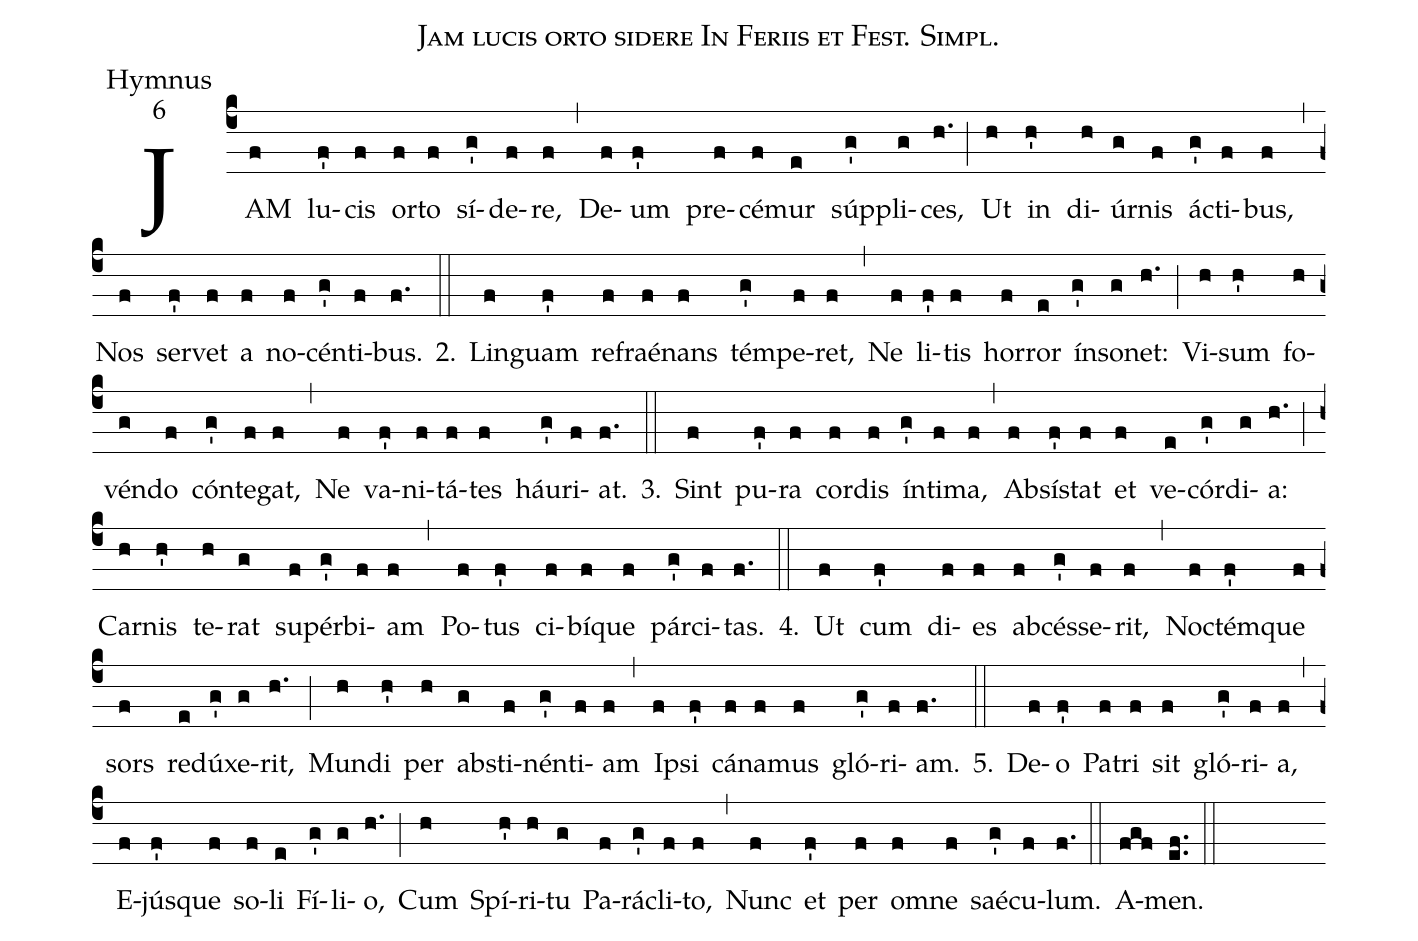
name:Jam lucis orto sidere In Feriis et Fest. Simpl.;
office-part:Hymnus;
mode:6;
%%
(c4) JAM(f) lu(f')cis(f) or(f)to(f) sí(g')de(f)re,(f) (,) De(f)um(f') pre(f)cé(f)mur(e) súp(g')pli(g)ces,(h.) (;) Ut(h) in(h') di(h)úr(g)nis(f) á(g')cti(f)bus,(f) (,) Nos(f) ser(f')vet(f) a(f) no(f)cén(g')ti(f)bus.(f.)
2.(::) Lin(f)guam(f') re(f)fraé(f)nans(f) tém(g')pe(f)ret,(f) (,) Ne(f) li(f')tis(f) hor(f)ror(e) ín(g')so(g)net:(h.) (;) Vi(h)sum(h') fo(h)vén(g)do(f) cón(g')te(f)gat,(f) (,) Ne(f) va(f')ni(f)tá(f)tes(f) háu(g')ri(f)at.(f.)
3.(::) Sint(f) pu(f')ra(f) cor(f)dis(f) ín(g')ti(f)ma,(f) (,) Ab(f)sí(f')stat(f) et(f) ve(e)cór(g')di(g)a:(h.) (;) Car(h)nis(h') te(h)rat(g) su(f)pér(g')bi(f)am(f) (,) Po(f)tus(f') ci(f)bí(f)que(f) pár(g')ci(f)tas.(f.)
4.(::) Ut(f) cum(f') di(f)es(f) ab(f)cés(g')se(f)rit,(f) (,) No(f)ctém(f')que(f) sors(f) re(e)dú(g')xe(g)rit,(h.) (;) Mun(h)di(h') per(h) ab(g)sti(f)nén(g')ti(f)am(f) (,) I(f)psi(f') cá(f)na(f)mus(f) gló(g')ri(f)am.(f.)
5.(::) De(f)o(f') Pa(f)tri(f) sit(f) gló(g')ri(f)a,(f) (,) E(f)jú(f')sque(f) so(f)li(e) Fí(g')li(g)o,(h.) (;) Cum(h) Spí(h')ri(h)tu(g) Pa(f)rá(g')cli(f)to,(f) (,) Nunc(f) et(f') per(f) o(f)mne(f) saé(g')cu(f)lum.(f.) (::)
A(fgf)men.(ef..) (::)
